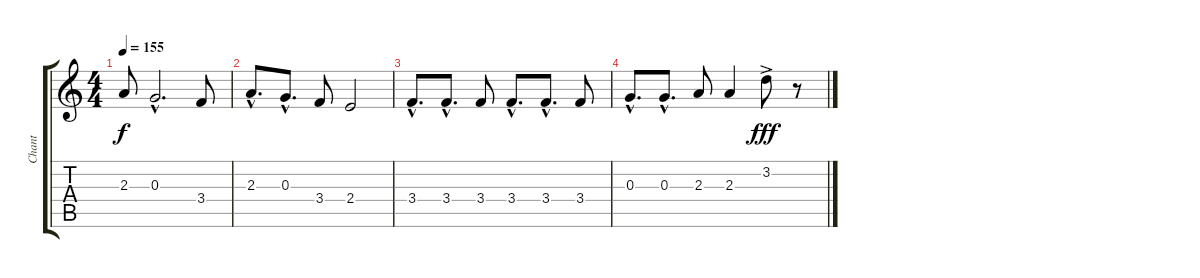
\track ("Chant" "Chant") {instrument acousticguitarnylon}
\staff {score tabs}
\tuning (E4 B3 G3 D3 A2 E2) {hide}
\ts (4 4)
\tempo 155
\clef g2
\ks c
2.3.8{dy f} 0.3{hac}.2{d} 3.4.8 |
2.3{hac}.8{d} 0.3{hac}.8{d} 3.4.8 2.4.2 |
3.4{hac}.8{d} 3.4{hac}.8{d} 3.4.8 3.4{hac}.8{d} 3.4{hac}.8{d} 3.4.8 |
0.3{hac}.8{d} 0.3{hac}.8{d} 2.3.8 2.3.4 3.2{ac}.8{dy fff} r.8
